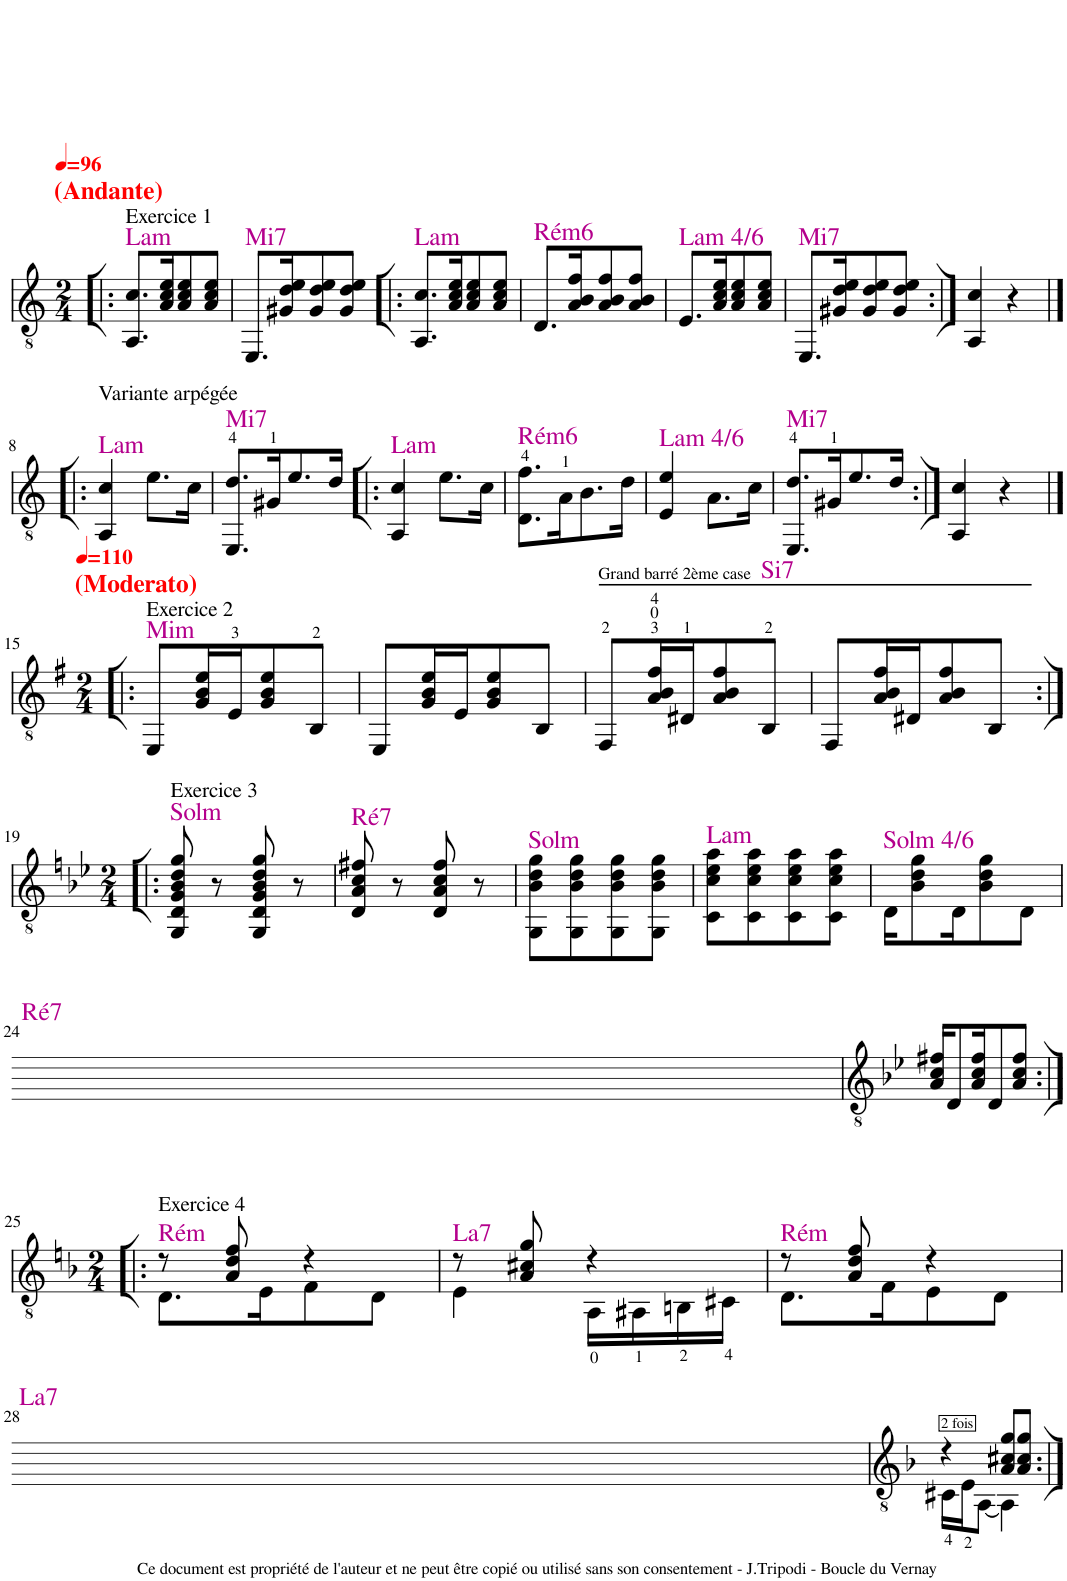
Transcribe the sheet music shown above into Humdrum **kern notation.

**kern	**harte
*part1	*part1
*staff1	*
*I"Guitare	*
*clefGv2	*
*k[]	*
*M2/4	*
*MM96	*
=1!|:	=1!|:
!LO:TX:a:t=(Andante)	!
!LO:TX:a:t=Exercice 1	!LO:H:kt=Lam
8.AA/ 8.c/L	N
16A/ 16c/ 16e/K	.
8A/ 8c/ 8e/	.
8A/ 8c/ 8e/J	.
=2	=2
!	!LO:H:kt=Mi7
8.EE/L	N
16G#X/ 16d/ 16e/K	.
8G#/ 8d/ 8e/	.
8G#/ 8d/ 8e/J	.
=3!|:	=3!|:
!	!LO:H:kt=Lam
8.AA/ 8.c/L	N
16A/ 16c/ 16e/K	.
8A/ 8c/ 8e/	.
8A/ 8c/ 8e/J	.
=4	=4
!	!LO:H:kt=Rém6
8.D/L	N
16A/ 16B/ 16f/K	.
8A/ 8B/ 8f/	.
8A/ 8B/ 8f/J	.
=5	=5
!	!LO:H:kt=Lam 4/6
8.E/L	N
16A/ 16c/ 16e/K	.
8A/ 8c/ 8e/	.
8A/ 8c/ 8e/J	.
=6	=6
!	!LO:H:kt=Mi7
8.EE/L	N
16G#X/ 16d/ 16e/K	.
8G#/ 8d/ 8e/	.
8G#/ 8d/ 8e/J	.
=7:|!	=7:|!
4AA/ 4c/	.
4r	.
!!LO:LB:g=z
=8|!:	=8|!:
!LO:TX:a:t=Variante arpégée	!LO:H:kt=Lam
4AA/ 4c/	N
8.e\L	.
16c\Jk	.
=9	=9
!	!LO:H:kt=Mi7
8.EE/ 8.d/L	N
16G#X/K	.
8.e/	.
16d/Jk	.
=10!|:	=10!|:
!	!LO:H:kt=Lam
4AA/ 4c/	N
8.e\L	.
16c\Jk	.
=11	=11
!	!LO:H:kt=Rém6
8.D\ 8.f\L	N
16A\K	.
8.B\	.
16d\Jk	.
=12	=12
!	!LO:H:kt=Lam 4/6
4E/ 4e/	N
8.A\L	.
16c\Jk	.
=13	=13
!	!LO:H:kt=Mi7
8.EE/ 8.d/L	N
16G#X/K	.
8.e/	.
16d/Jk	.
=14:|!	=14:|!
4AA/ 4c/	.
4r	.
!!LO:LB:g=z
=15|!:	=15|!:
*k[f#]	*
*M2/4	*
*MM110	*
!LO:TX:a:t=(Moderato)	!
!LO:TX:a:t=Exercice 2	!LO:H:kt=Mim
8EE/L	N
16G/ 16B/ 16e/L	.
16E/J	.
8G/ 8B/ 8e/	.
8BB/J	.
=16	=16
8EE/L	.
16G/ 16B/ 16e/L	.
16E/J	.
8G/ 8B/ 8e/	.
8BB/J	.
=17	=17
!LO:TX:a:t=Grand barré 2ème case	!
8FF#/L	.
16A/ 16B/ 16f#/L	.
16D#X/J	.
8A/ 8B/ 8f#/	.
!	!LO:H:kt=Si7
8BB/J	N
=18	=18
8FF#/L	.
16A/ 16B/ 16f#/L	.
16D#X/J	.
8A/ 8B/ 8f#/	.
8BB/J	.
!!LO:LB:g=z
=19:|!|:	=19:|!|:
*k[b-e-]	*
*M2/4	*
!LO:TX:a:t=Exercice 3	!LO:H:kt=Solm
8GG/ 8D/ 8G/ 8B-/ 8d/ 8g/	N
8r	.
8GG/ 8D/ 8G/ 8B-/ 8d/ 8g/	.
8r	.
=20	=20
!	!LO:H:kt=Ré7
8D/ 8A/ 8c/ 8f#X/	N
8r	.
8D/ 8A/ 8c/ 8f#/	.
8r	.
=21	=21
!	!LO:H:kt=Solm
8GG\ 8B-\ 8d\ 8g\L	N
8GG\ 8B-\ 8d\ 8g\	.
8GG\ 8B-\ 8d\ 8g\	.
8GG\ 8B-\ 8d\ 8g\J	.
=22	=22
!	!LO:H:kt=Lam
8C\ 8c\ 8e-\ 8a\L	N
8C\ 8c\ 8e-\ 8a\	.
8C\ 8c\ 8e-\ 8a\	.
8C\ 8c\ 8e-\ 8a\J	.
=23	=23
!	!LO:H:kt=Solm 4/6
16D\KL	N
8B-\ 8d\ 8g\	.
16D\K	.
8B-\ 8d\ 8g\	.
8D\J	.
!!LO:LB:g=z
=24	=24
16A/ 16c/ 16f#X/KL	.
8D/	.
16A/ 16c/ 16f#/K	.
8D/	.
8A/ 8c/ 8f#/J	.
!!LO:LB:g=z
=25:|!|:	=25:|!|:
*k[b-]	*
*M2/4	*
*^	*
!LO:TX:a:t=Exercice 4	!	!LO:H:kt=Rém
8r	8.D\L	N
8A/ 8d/ 8f/	.	.
.	16E\K	.
4r	8F\	.
.	8D\J	.
=26	=26	=26
!	!	!LO:H:kt=La7
8r	4E\	N
8A/ 8c#X/ 8g/	.	.
4r	16AA\LL	.
.	16AA#X\	.
.	16BBn\	.
.	16C#X\JJ	.
=27	=27	=27
!	!	!LO:H:kt=Rém
8r	8.D\L	N
8A/ 8d/ 8f/	.	.
.	16F\K	.
4r	8E\	.
.	8D\J	.
!!LO:LB:g=z	!!
=28	=28	=28
!LO:TX:a:t=2 fois	!	!
4r	16C#X\LL	.
.	16E\J	.
.	[8AA\J	.
8A/ 8c#X/ 8g/L	4AA\]	.
8A/ 8c#/ 8g/J	.	.
*v	*v	*
=:|!	=:|!
*-	*-
